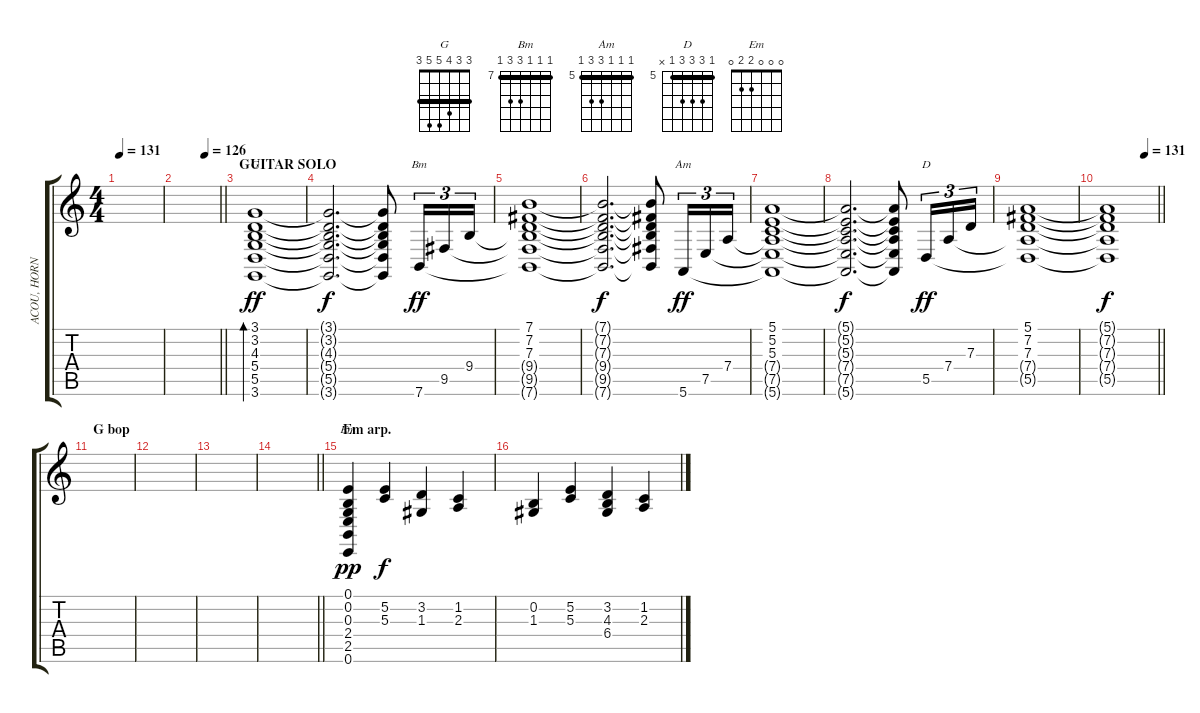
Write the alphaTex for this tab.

\track ("ACOU, HORNS, HARPSI., ORGAN, STRINGS" "ACOU, HORN") {instrument synthstrings1}
\staff {score tabs}
\tuning (E4 B3 G3 D3 A2 E2) {hide}
\chord ("G" 3 3 4 5 5 3) {barre 3}
\chord ("Bm" 7 7 7 9 9 7) {firstfret 7 barre 7}
\chord ("Am" 5 5 5 7 7 5) {firstfret 5 barre 5}
\chord ("D" 5 7 7 7 5 x) {firstfret 5 barre 5}
\chord ("Em" 0 0 0 2 2 0)
\ts (4 4)
\tempo 131
\clef g2
\ks c
|
\tempo (126 0.6666666666666666)
\barLineRight lightlight
|
\section ("" "GUITAR SOLO")
(3.1 3.2 4.3 5.4 5.5 3.6).1{bd 480 ch "G" dy ff volume 12 balance 7 instrument harpsichord} |
(3.1{t} 3.2{t} 4.3{t} 5.4{t} 5.5{t} 3.6{t}).2{d dy f} (3.1{t} 3.2{t} 4.3{t} 5.4{t} 5.5{t} 3.6{t}).8 7.6.16{tu (3 2) ch "Bm" dy ff} 9.5.16{tu (3 2)} 9.4.16{tu (3 2)} |
(7.1 7.2 7.3 9.4{t} 9.5{t} 7.6{t}).1 |
(7.1{t} 7.2{t} 7.3{t} 9.4{t} 9.5{t} 7.6{t}).2{d dy f} (7.1{t} 7.2{t} 7.3{t} 9.4{t} 9.5{t} 7.6{t}).8 5.6.16{tu (3 2) ch "Am" dy ff} 7.5.16{tu (3 2)} 7.4.16{tu (3 2)} |
(5.1 5.2 5.3 7.4{t} 7.5{t} 5.6{t}).1 |
(5.1{t} 5.2{t} 5.3{t} 7.4{t} 7.5{t} 5.6{t}).2{d dy f} (5.1{t} 5.2{t} 5.3{t} 7.4{t} 7.5{t} 5.6{t}).8 5.5.16{tu (3 2) ch "D" dy ff} 7.4.16{tu (3 2)} 7.3.16{tu (3 2)} |
(5.1 7.2 7.3 7.4{t} 5.5{t}).1 |
\tempo (131 0.75)
\barLineRight lightlight
(5.1{t} 7.2{t} 7.3{t} 7.4{t} 5.5{t}).1{dy f} |
\section ("" "G bop")
|
|
|
\barLineRight lightlight
|
\section ("" "Em arp.")
(0.1 0.2 0.3 2.4 2.5 0.6).4{ch "Em" dy pp balance 16 instrument viola} (5.2 5.3).4{dy f} (3.2 1.3).4 (1.2 2.3).4 |
(0.2 1.3).4 (5.2 5.3).4 (3.2 4.3 6.4).4 (1.2 2.3).4
